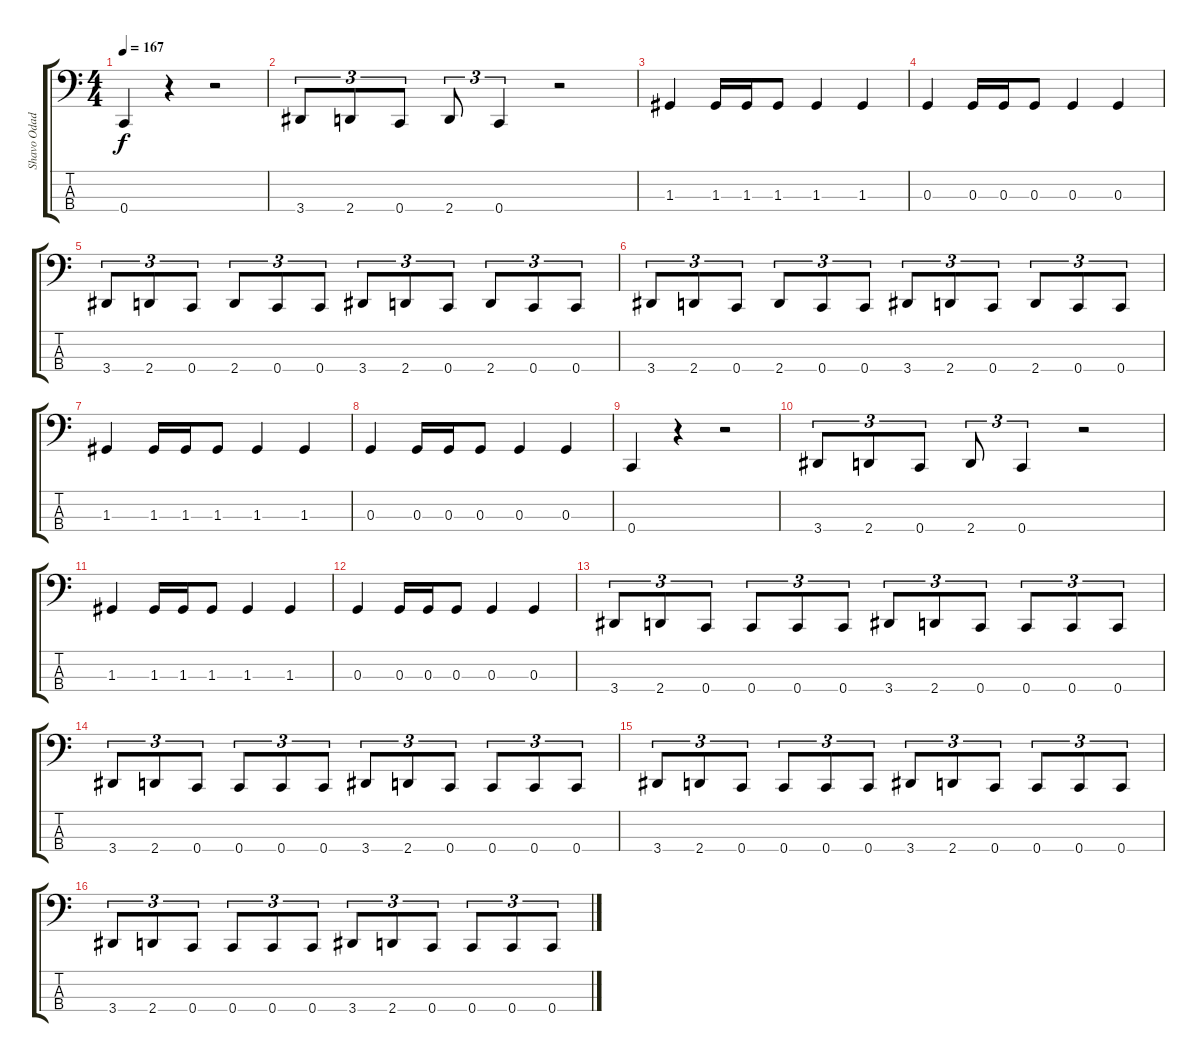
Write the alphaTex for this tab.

\track ("Shavo Odadjian" "Shavo Odad") {instrument electricbassfinger}
\staff {score tabs}
\tuning (F2 C2 G1 C1) {hide}
\ts (4 4)
\tempo 167
\clef f4
\ks c
0.4.4{dy f} r.4 r.2 |
3.4.8{tu (3 2)} 2.4.8{tu (3 2)} 0.4.8{tu (3 2)} 2.4.8{tu (3 2)} 0.4.4{tu (3 2)} r.2 |
1.3.4 1.3.16 1.3.16 1.3.8 1.3.4 1.3.4 |
0.3.4 0.3.16 0.3.16 0.3.8 0.3.4 0.3.4 |
3.4.8{tu (3 2)} 2.4.8{tu (3 2)} 0.4.8{tu (3 2)} 2.4.8{tu (3 2)} 0.4.8{tu (3 2)} 0.4.8{tu (3 2)} 3.4.8{tu (3 2)} 2.4.8{tu (3 2)} 0.4.8{tu (3 2)} 2.4.8{tu (3 2)} 0.4.8{tu (3 2)} 0.4.8{tu (3 2)} |
3.4.8{tu (3 2)} 2.4.8{tu (3 2)} 0.4.8{tu (3 2)} 2.4.8{tu (3 2)} 0.4.8{tu (3 2)} 0.4.8{tu (3 2)} 3.4.8{tu (3 2)} 2.4.8{tu (3 2)} 0.4.8{tu (3 2)} 2.4.8{tu (3 2)} 0.4.8{tu (3 2)} 0.4.8{tu (3 2)} |
1.3.4 1.3.16 1.3.16 1.3.8 1.3.4 1.3.4 |
0.3.4 0.3.16 0.3.16 0.3.8 0.3.4 0.3.4 |
0.4.4 r.4 r.2 |
3.4.8{tu (3 2)} 2.4.8{tu (3 2)} 0.4.8{tu (3 2)} 2.4.8{tu (3 2)} 0.4.4{tu (3 2)} r.2 |
1.3.4 1.3.16 1.3.16 1.3.8 1.3.4 1.3.4 |
0.3.4 0.3.16 0.3.16 0.3.8 0.3.4 0.3.4 |
3.4.8{tu (3 2)} 2.4.8{tu (3 2)} 0.4.8{tu (3 2)} 0.4.8{tu (3 2)} 0.4.8{tu (3 2)} 0.4.8{tu (3 2)} 3.4.8{tu (3 2)} 2.4.8{tu (3 2)} 0.4.8{tu (3 2)} 0.4.8{tu (3 2)} 0.4.8{tu (3 2)} 0.4.8{tu (3 2)} |
3.4.8{tu (3 2)} 2.4.8{tu (3 2)} 0.4.8{tu (3 2)} 0.4.8{tu (3 2)} 0.4.8{tu (3 2)} 0.4.8{tu (3 2)} 3.4.8{tu (3 2)} 2.4.8{tu (3 2)} 0.4.8{tu (3 2)} 0.4.8{tu (3 2)} 0.4.8{tu (3 2)} 0.4.8{tu (3 2)} |
3.4.8{tu (3 2)} 2.4.8{tu (3 2)} 0.4.8{tu (3 2)} 0.4.8{tu (3 2)} 0.4.8{tu (3 2)} 0.4.8{tu (3 2)} 3.4.8{tu (3 2)} 2.4.8{tu (3 2)} 0.4.8{tu (3 2)} 0.4.8{tu (3 2)} 0.4.8{tu (3 2)} 0.4.8{tu (3 2)} |
3.4.8{tu (3 2)} 2.4.8{tu (3 2)} 0.4.8{tu (3 2)} 0.4.8{tu (3 2)} 0.4.8{tu (3 2)} 0.4.8{tu (3 2)} 3.4.8{tu (3 2)} 2.4.8{tu (3 2)} 0.4.8{tu (3 2)} 0.4.8{tu (3 2)} 0.4.8{tu (3 2)} 0.4.8{tu (3 2)}
